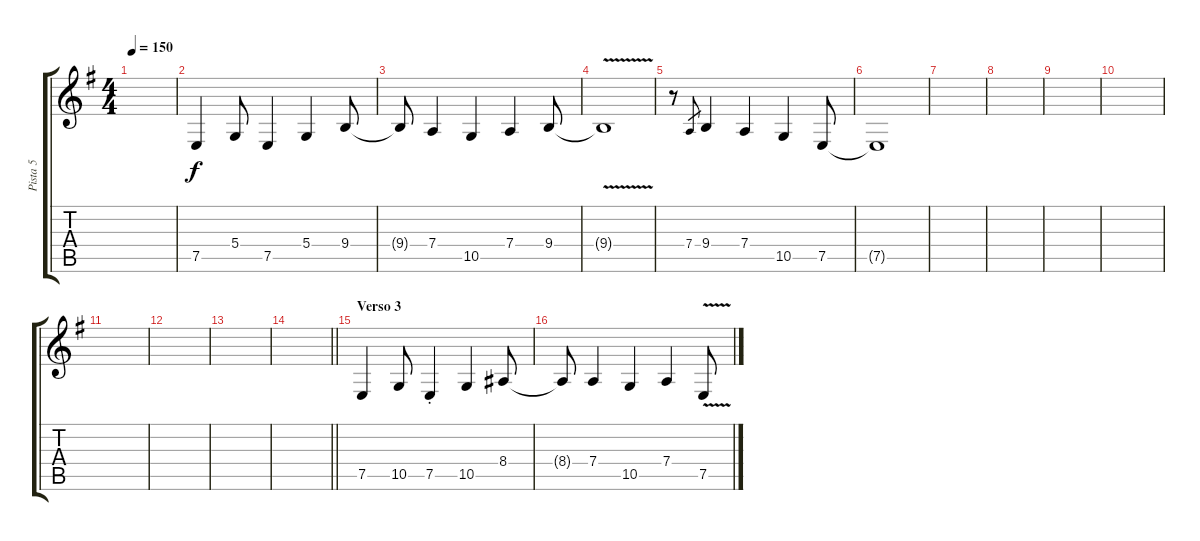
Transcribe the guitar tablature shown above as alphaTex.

\track ("Pista 5" "Pista 5") {instrument oboe}
\staff {score tabs}
\tuning (E4 B3 G3 D3 A2 E2) {hide}
\ts (4 4)
\tempo 150
\clef g2
\ks g
|
7.5.4 5.4.8 7.5.4 5.4.4 9.4.8 |
9.4{t}.8 7.4.4 10.5.4 7.4.4 9.4.8 |
9.4{v t}.1 |
r.8 7.4.8{gr} 9.4.4 7.4.4 10.5.4 7.5.8 |
7.5{t}.1 |
|
|
|
|
|
|
|
\barLineRight lightlight
|
\section ("" "Verso 3")
7.5.4 10.5.8 7.5{st}.4 10.5.4 8.4.8 |
8.4{t}.8 7.4.4 10.5.4 7.4.4 7.5{v}.8
